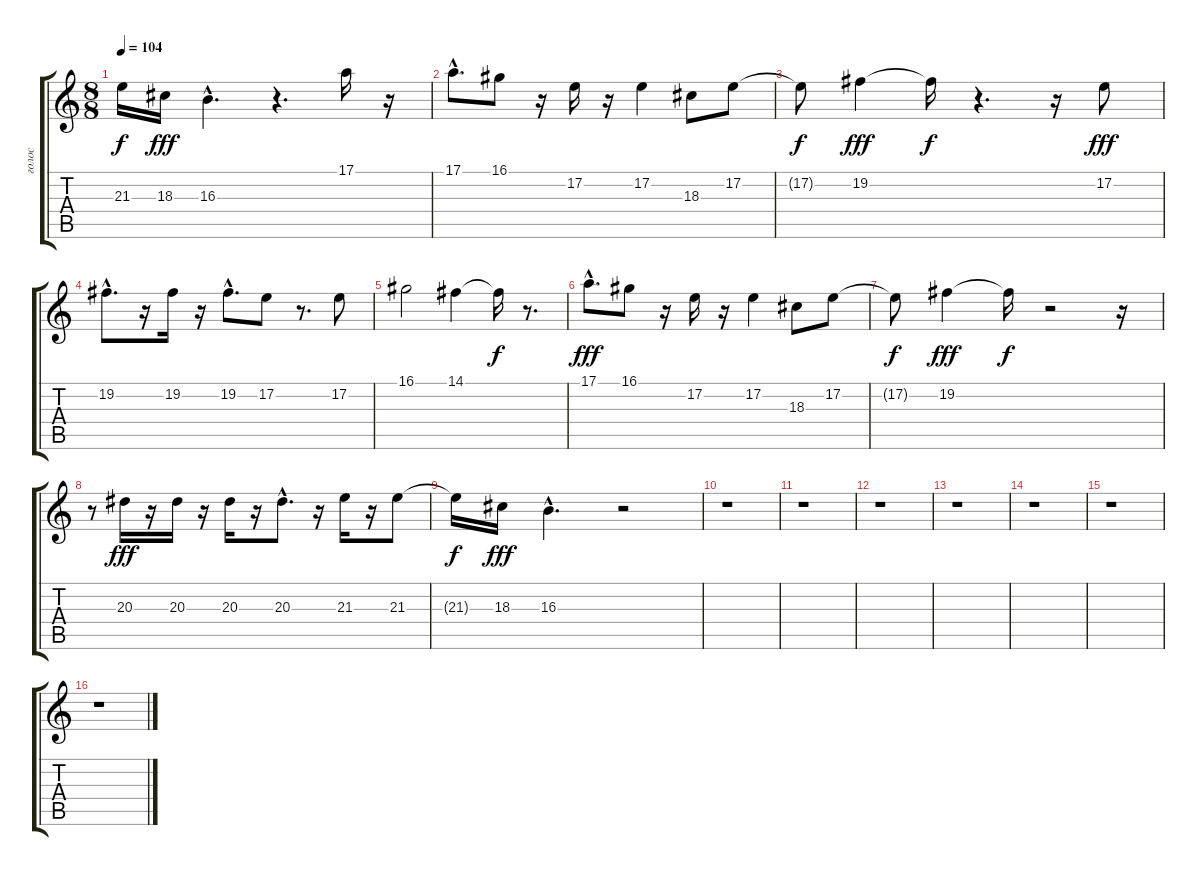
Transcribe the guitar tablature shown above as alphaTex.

\track ("голос" "голос") {instrument fx5brightness}
\staff {score tabs}
\tuning (E4 B3 G3 D3 A2 E2) {hide}
\ts (8 8)
\tempo 104
\clef g2
\ks c
21.3{t}.16{dy f} 18.3.16{dy fff} 16.3{hac}.4{d} r.4{d} 17.1.16 r.16 |
17.1{hac}.8{d} 16.1.8 r.16 17.2.16 r.16 17.2.4 18.3.8 17.2.8 |
17.2{t}.8{dy f} 19.2.4{dy fff} 19.2{t}.16{dy f} r.4{d} r.16 17.2.8{dy fff} |
19.2{hac}.8{d} r.16 19.2.16 r.16 19.2{hac}.8{d} 17.2.8 r.8{d} 17.2.8 |
16.1.2 14.1.4 14.1{t}.16{dy f} r.8{d} |
17.1{hac}.8{d dy fff} 16.1.8 r.16 17.2.16 r.16 17.2.4 18.3.8 17.2.8 |
17.2{t}.8{dy f} 19.2.4{dy fff} 19.2{t}.16{dy f} r.2 r.16 |
r.8 20.3.16{dy fff} r.16 20.3.16 r.16 20.3.16 r.16 20.3{hac}.8{d} r.16 21.3.16 r.16 21.3.8 |
21.3{t}.16{dy f} 18.3.16{dy fff} 16.3{hac}.4{d} r.2 |
r.1 |
r.1 |
r.1 |
r.1 |
r.1 |
r.1 |
r.1
